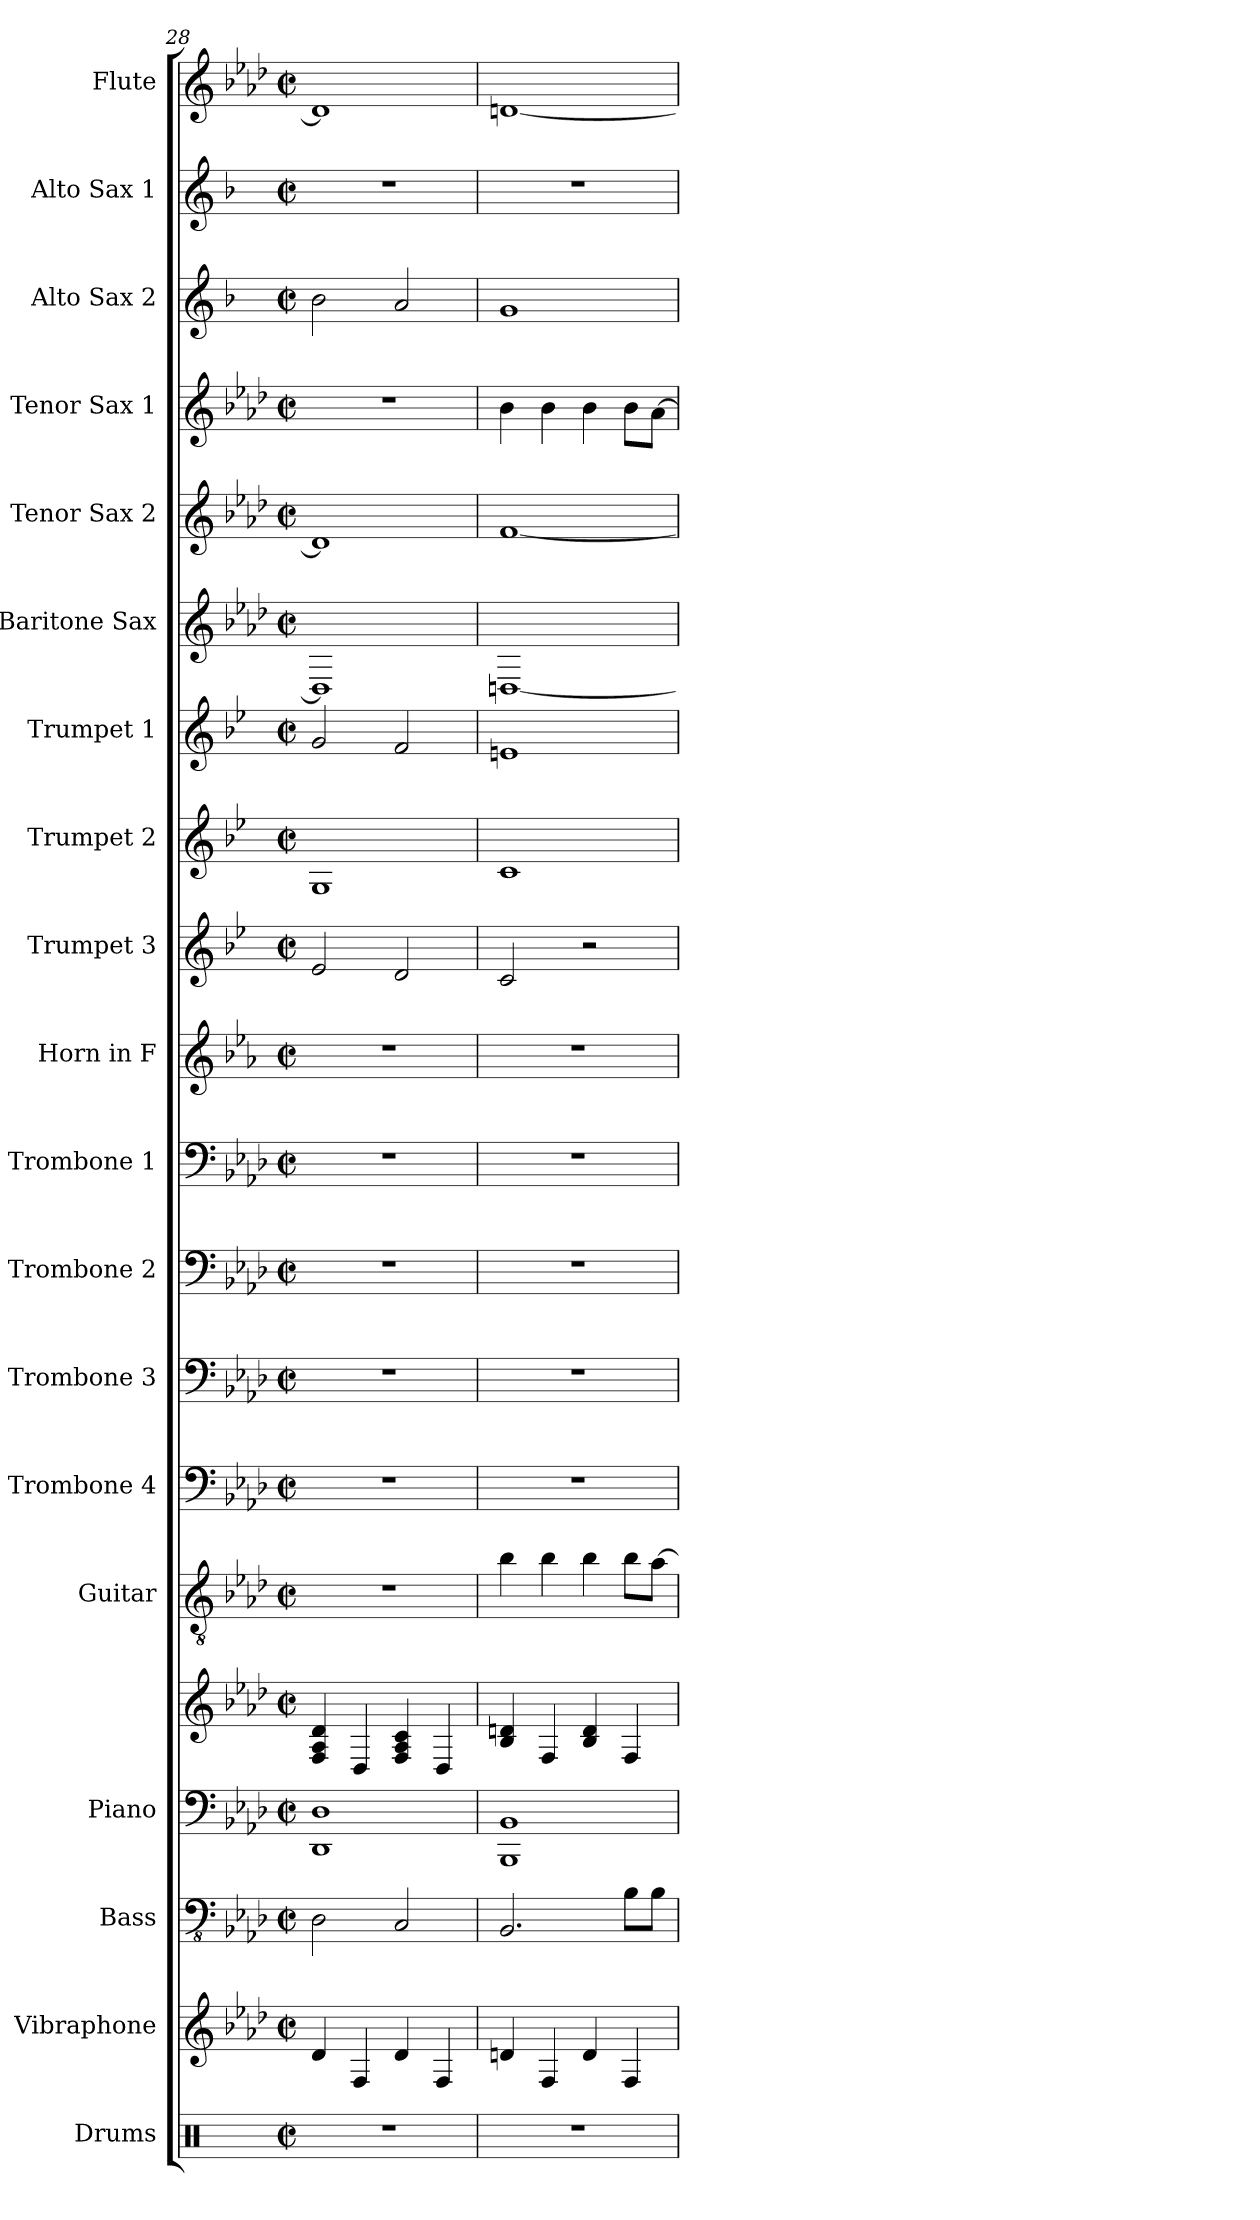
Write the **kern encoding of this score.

**kern	**kern	**kern	**kern	**kern	**kern	**kern	**kern	**kern	**kern	**kern	**kern	**kern	**kern	**kern	**kern	**kern	**kern	**kern	**kern
*part19	*part18	*part17	*part16	*part16	*part15	*part14	*part13	*part12	*part11	*part10	*part9	*part8	*part7	*part6	*part5	*part4	*part3	*part2	*part1
*staff20	*staff19	*staff18	*staff17	*staff16	*staff15	*staff14	*staff13	*staff12	*staff11	*staff10	*staff9	*staff8	*staff7	*staff6	*staff5	*staff4	*staff3	*staff2	*staff1
*I"Drums	*I"Vibraphone	*I"Bass	*I"Piano	*	*I"Guitar	*I"Trombone 4	*I"Trombone 3	*I"Trombone 2	*I"Trombone 1	*I"Horn in F	*I"Trumpet 3	*I"Trumpet 2	*I"Trumpet 1	*I"Baritone Sax	*I"Tenor Sax 2	*I"Tenor Sax 1	*I"Alto Sax 2	*I"Alto Sax 1	*I"Flute
*I'Drums	*I'Vib.	*I'Bass	*I'Piano	*	*I'Gtr.	*I'Tbn. 4	*I'Tbn. 3	*I'Tbn. 2	*I'Tbn. 1	*	*I'Tpt. 3	*I'Tpt. 2	*I'Tpt. 1	*I'Bari	*I'Tenor 2	*I'Tenor 1	*I'Alto 2	*I'Alto 1	*I'Fl.
*clefX	*clefG2	*clefFv4	*clefF4	*clefG2	*clefGv2	*clefF4	*clefF4	*clefF4	*clefF4	*clefG2	*clefG2	*clefG2	*clefG2	*clefG2	*clefG2	*clefG2	*clefG2	*clefG2	*clefG2
*	*	*	*	*	*	*	*	*	*	*ITrd4c7	*ITrd1c2	*ITrd1c2	*ITrd1c2	*ITrd12c21	*ITrd8c14	*ITrd8c14	*ITrd5c9	*ITrd5c9	*
*k[]	*k[b-e-a-d-]	*k[b-e-a-d-]	*k[b-e-a-d-]	*k[b-e-a-d-]	*k[b-e-a-d-]	*k[b-e-a-d-]	*k[b-e-a-d-]	*k[b-e-a-d-]	*k[b-e-a-d-]	*k[b-e-a-d-]	*k[b-e-a-d-]	*k[b-e-a-d-]	*k[b-e-a-d-]	*k[b-e-a-d-]	*k[b-e-a-d-]	*k[b-e-a-d-]	*k[b-e-a-d-]	*k[b-e-a-d-]	*k[b-e-a-d-]
*M2/2	*M2/2	*M2/2	*M2/2	*M2/2	*M2/2	*M2/2	*M2/2	*M2/2	*M2/2	*M2/2	*M2/2	*M2/2	*M2/2	*M2/2	*M2/2	*M2/2	*M2/2	*M2/2	*M2/2
*met(c|)	*met(c|)	*met(c|)	*met(c|)	*met(c|)	*met(c|)	*met(c|)	*met(c|)	*met(c|)	*met(c|)	*met(c|)	*met(c|)	*met(c|)	*met(c|)	*met(c|)	*met(c|)	*met(c|)	*met(c|)	*met(c|)	*met(c|)
=28	=28	=28	=28	=28	=28	=28	=28	=28	=28	=28	=28	=28	=28	=28	=28	=28	=28	=28	=28
1r	4d-/	2DD-\	1DD- 1D-	4F/ 4A-/ 4d-/	1r	1r	1r	1r	1r	1r	2d-/	1F	2f/	1DD-]	1D-]	1r	2d-\	1r	1d-]
.	4F/	.	.	4D-/	.	.	.	.	.	.	.	.	.	.	.	.	.	.	.
.	4d-/	2CC/	.	4F/ 4A-/ 4c/	.	.	.	.	.	.	2c/	.	2e-/	.	.	.	2c/	.	.
.	4F/	.	.	4D-/	.	.	.	.	.	.	.	.	.	.	.	.	.	.	.
=29	=29	=29	=29	=29	=29	=29	=29	=29	=29	=29	=29	=29	=29	=29	=29	=29	=29	=29	=29
1r	4dn/	2.BBB-/	1BBB- 1BB-	4B-/ 4dn/	4b-\	1r	1r	1r	1r	1r	2B-/	1B-	1dn	[1DDn	[1F	4B-\	1B-	1r	[1dn
.	4F/	.	.	4F/	4b-\	.	.	.	.	.	.	.	.	.	.	4B-\	.	.	.
.	4d/	.	.	4B-/ 4d/	4b-\	.	.	.	.	.	2r	.	.	.	.	4B-\	.	.	.
.	4F/	8BB-\L	.	4F/	8b-\L	.	.	.	.	.	.	.	.	.	.	8B-\L	.	.	.
.	.	8BB-\J	.	.	[8a-\J	.	.	.	.	.	.	.	.	.	.	[8A-\J	.	.	.
=	=	=	=	=	=	=	=	=	=	=	=	=	=	=	=	=	=	=	=
*-	*-	*-	*-	*-	*-	*-	*-	*-	*-	*-	*-	*-	*-	*-	*-	*-	*-	*-	*-
